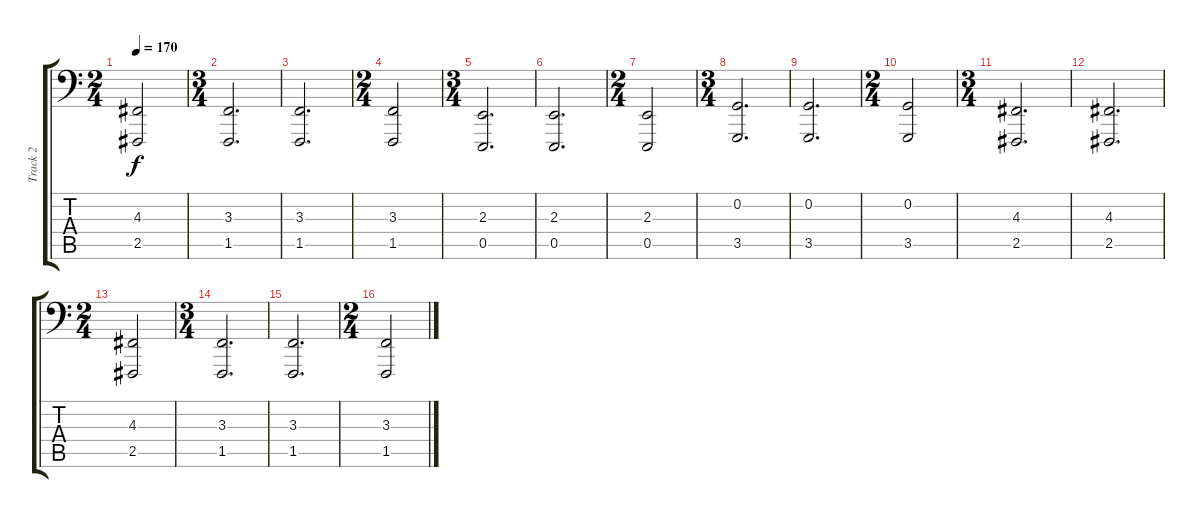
\track ("Track 2" "Track 2") {instrument acousticgrandpiano}
\staff {score tabs}
\tuning (C3 G2 D2 A1 E1 B0) {hide}
\ts (2 4)
\tempo 170
\clef f4
\ks c
(4.3 2.5).2{dy f} |
\ts (3 4)
(3.3 1.5).2{d} |
(3.3 1.5).2{d} |
\ts (2 4)
(3.3 1.5).2 |
\ts (3 4)
(2.3 0.5).2{d} |
(2.3 0.5).2{d} |
\ts (2 4)
(2.3 0.5).2 |
\ts (3 4)
(0.2 3.5).2{d} |
(0.2 3.5).2{d} |
\ts (2 4)
(0.2 3.5).2 |
\ts (3 4)
(4.3 2.5).2{d} |
(4.3 2.5).2{d} |
\ts (2 4)
(4.3 2.5).2 |
\ts (3 4)
(3.3 1.5).2{d} |
(3.3 1.5).2{d} |
\ts (2 4)
(3.3 1.5).2
